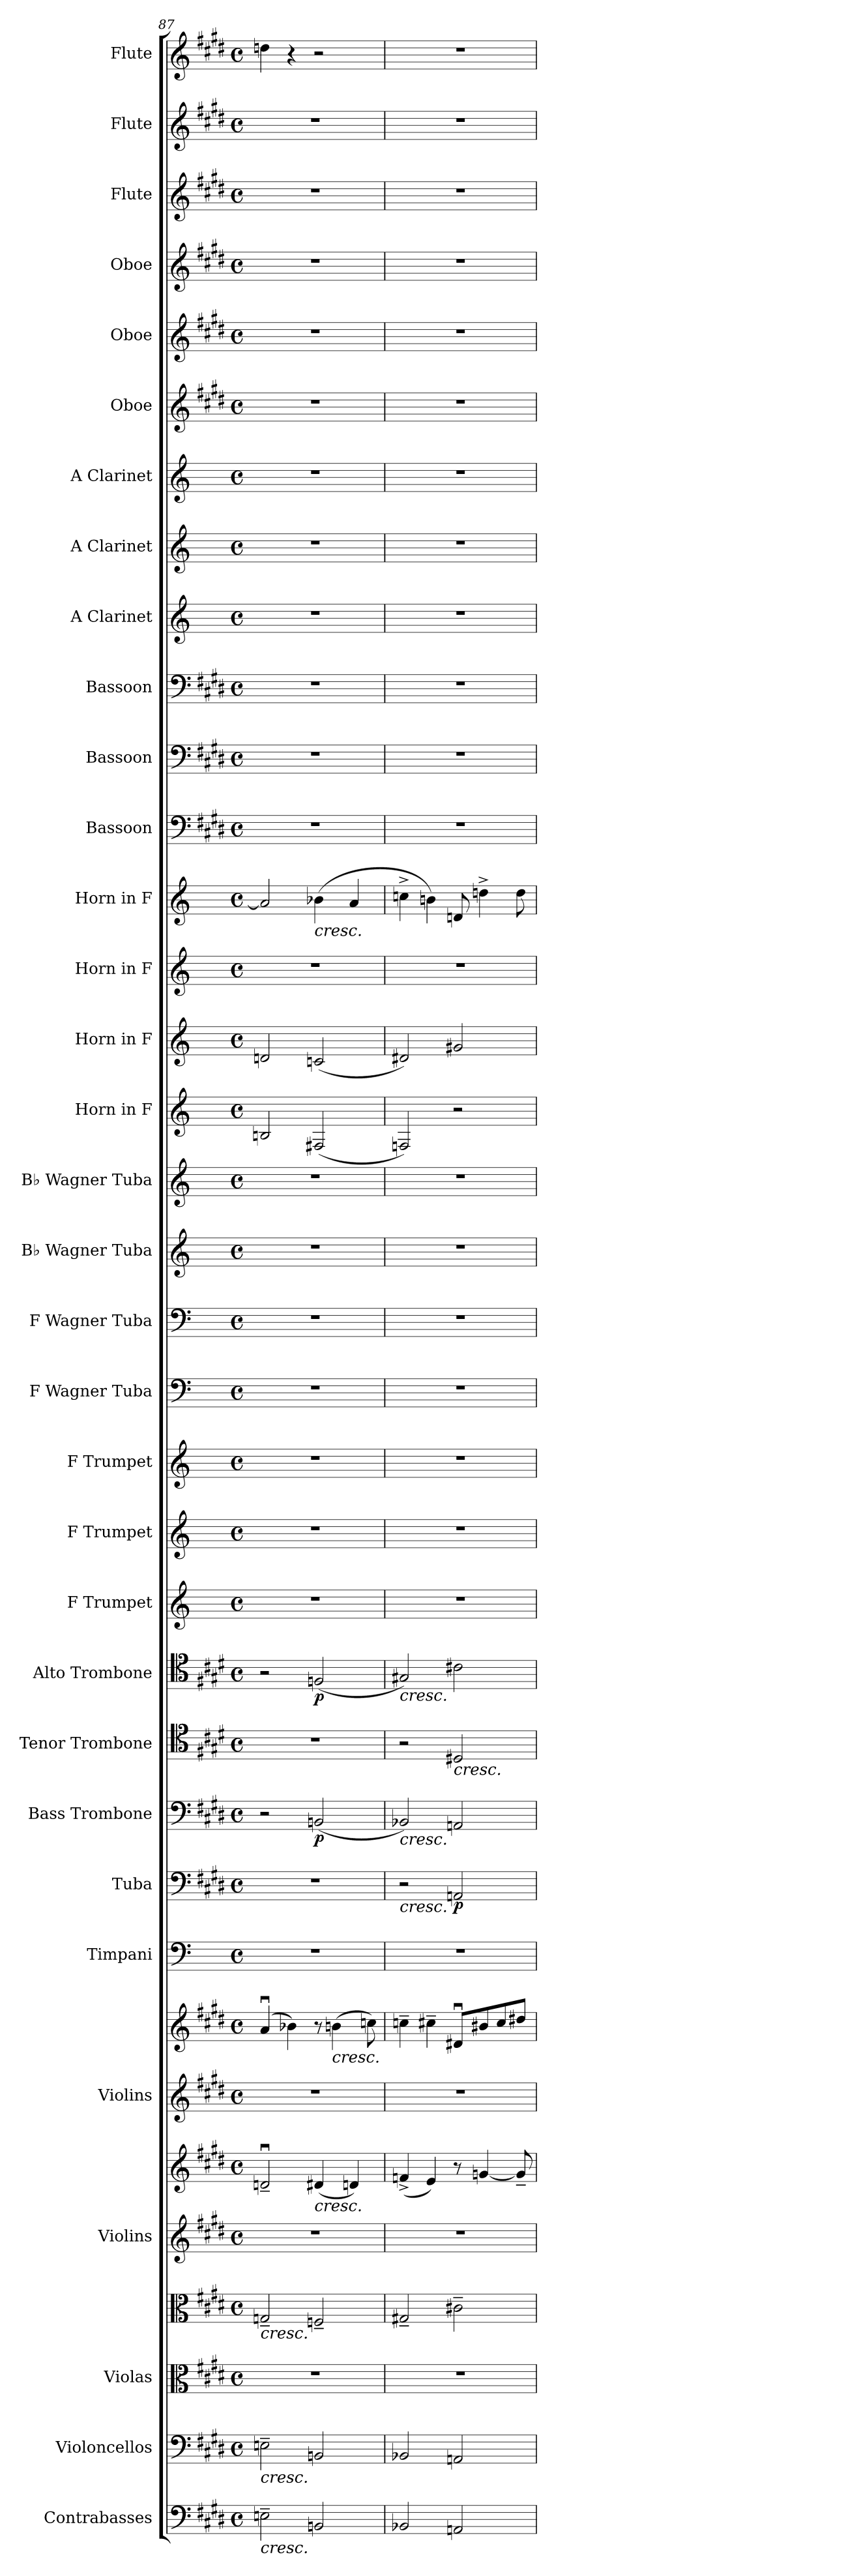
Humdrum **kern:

**kern	**kern	**kern	**kern	**kern	**kern	**kern	**kern	**kern	**kern	**dynam	**kern	**dynam	**kern	**kern	**dynam	**kern	**kern	**kern	**kern	**kern	**kern	**kern	**kern	**kern	**kern	**kern	**kern	**kern	**kern	**kern	**kern	**kern	**kern	**kern	**kern	**kern	**kern	**kern
*part33	*part32	*part31	*part31	*part30	*part30	*part29	*part29	*part28	*part27	*part27	*part26	*part26	*part25	*part24	*part24	*part23	*part22	*part21	*part20	*part19	*part18	*part17	*part16	*part15	*part14	*part13	*part12	*part11	*part10	*part9	*part8	*part7	*part6	*part5	*part4	*part3	*part2	*part1
*staff36	*staff35	*staff34	*staff33	*staff32	*staff31	*staff30	*staff29	*staff28	*staff27	*staff27	*staff26	*staff26	*staff25	*staff24	*staff24	*staff23	*staff22	*staff21	*staff20	*staff19	*staff18	*staff17	*staff16	*staff15	*staff14	*staff13	*staff12	*staff11	*staff10	*staff9	*staff8	*staff7	*staff6	*staff5	*staff4	*staff3	*staff2	*staff1
*I"Contrabasses	*I"Violoncellos	*I"Violas	*	*I"Violins	*	*I"Violins	*	*I"Timpani	*I"Tuba	*	*I"Bass Trombone	*	*I"Tenor Trombone	*I"Alto Trombone	*	*I"F Trumpet	*I"F Trumpet	*I"F Trumpet	*I"F Wagner Tuba	*I"F Wagner Tuba	*I"B♭ Wagner Tuba	*I"B♭ Wagner Tuba	*I"Horn in F	*I"Horn in F	*I"Horn in F	*I"Horn in F	*I"Bassoon	*I"Bassoon	*I"Bassoon	*I"A Clarinet	*I"A Clarinet	*I"A Clarinet	*I"Oboe	*I"Oboe	*I"Oboe	*I"Flute	*I"Flute	*I"Flute
*I'Cbs.	*I'Vcs.	*I'Vlas.	*	*I'Vlns.	*	*I'Vlns.	*	*I'Timp.	*I'Tba.	*	*I'B. Tbn.	*	*I'T. Tbn.	*I'A. Tbn.	*	*I'F Tpt.	*I'F Tpt.	*I'F Tpt.	*I'F Wag. Tu.	*I'F Wag. Tu.	*I'B♭ Wag. Tu.	*I'B♭ Wag. Tu.	*	*	*	*	*I'Bsn.	*I'Bsn.	*I'Bsn.	*I'A Cl.	*I'A Cl.	*I'A Cl.	*I'Ob.	*I'Ob.	*I'Ob.	*I'Fl.	*I'Fl.	*I'Fl.
*clefF4	*clefF4	*clefC3	*clefC3	*clefG2	*clefG2	*clefG2	*clefG2	*clefF4	*clefF4	*	*clefF4	*	*clefC4	*clefC4	*	*clefG2	*clefG2	*clefG2	*clefF4	*clefF4	*clefG2	*clefG2	*clefG2	*clefG2	*clefG2	*clefG2	*clefF4	*clefF4	*clefF4	*clefG2	*clefG2	*clefG2	*clefG2	*clefG2	*clefG2	*clefG2	*clefG2	*clefG2
*ITrd7c12	*	*	*	*	*	*	*	*	*	*	*	*	*	*	*	*ITrd-3c-5	*ITrd-3c-5	*ITrd-3c-5	*ITrd4c7	*ITrd4c7	*ITrd1c2	*ITrd1c2	*ITrd4c7	*ITrd4c7	*ITrd4c7	*ITrd4c7	*	*	*	*ITrd1c2	*ITrd1c2	*ITrd1c2	*	*	*	*	*	*
*k[f#c#g#d#]	*k[f#c#g#d#]	*k[f#c#g#d#]	*k[f#c#g#d#]	*k[f#c#g#d#]	*k[f#c#g#d#]	*k[f#c#g#d#]	*k[f#c#g#d#]	*k[]	*k[f#c#g#d#]	*	*k[f#c#g#d#]	*	*k[f#c#g#d#]	*k[f#c#g#d#]	*	*k[b-]	*k[b-]	*k[b-]	*k[b-]	*k[b-]	*k[b-e-]	*k[b-e-]	*k[b-]	*k[b-]	*k[b-]	*k[b-]	*k[f#c#g#d#]	*k[f#c#g#d#]	*k[f#c#g#d#]	*k[b-e-]	*k[b-e-]	*k[b-e-]	*k[f#c#g#d#]	*k[f#c#g#d#]	*k[f#c#g#d#]	*k[f#c#g#d#]	*k[f#c#g#d#]	*k[f#c#g#d#]
*M4/4	*M4/4	*M4/4	*M4/4	*M4/4	*M4/4	*M4/4	*M4/4	*M4/4	*M4/4	*	*M4/4	*	*M4/4	*M4/4	*	*M4/4	*M4/4	*M4/4	*M4/4	*M4/4	*M4/4	*M4/4	*M4/4	*M4/4	*M4/4	*M4/4	*M4/4	*M4/4	*M4/4	*M4/4	*M4/4	*M4/4	*M4/4	*M4/4	*M4/4	*M4/4	*M4/4	*M4/4
*met(c)	*met(c)	*met(c)	*met(c)	*met(c)	*met(c)	*met(c)	*met(c)	*met(c)	*met(c)	*	*met(c)	*	*met(c)	*met(c)	*	*met(c)	*met(c)	*met(c)	*met(c)	*met(c)	*met(c)	*met(c)	*met(c)	*met(c)	*met(c)	*met(c)	*met(c)	*met(c)	*met(c)	*met(c)	*met(c)	*met(c)	*met(c)	*met(c)	*met(c)	*met(c)	*met(c)	*met(c)
=87	=87	=87	=87	=87	=87	=87	=87	=87	=87	=87	=87	=87	=87	=87	=87	=87	=87	=87	=87	=87	=87	=87	=87	=87	=87	=87	=87	=87	=87	=87	=87	=87	=87	=87	=87	=87	=87	=87
!	!	!	!LO:TX:b:i:t=cresc.	!	!	!	!	!	!	!	!	!	!	!	!	!	!	!	!	!	!	!	!	!	!	!	!	!	!	!	!	!	!	!	!	!	!	!
!	!LO:TX:b:i:t=cresc.	!	!	!	!	!	!	!	!	!	!	!	!	!	!	!	!	!	!	!	!	!	!	!	!	!	!	!	!	!	!	!	!	!	!	!	!	!
!LO:TX:b:i:t=cresc.	!	!	!	!	!	!	!	!	!	!	!	!	!	!	!	!	!	!	!	!	!	!	!	!	!	!	!	!	!	!	!	!	!	!	!	!	!	!
2EEn~\	2En~\	1r	2Gn~/	1r	2dnu~/	1r	(>4au/	1r	1r	.	2r	.	1r	2r	.	1r	1r	1r	1r	1r	1r	1r	2En/	2Gn/	1r	2d/]	1r	1r	1r	1r	1r	1r	1r	1r	1r	1r	1r	4ddn\
.	.	.	.	.	.	.	4b-X\)	.	.	.	.	.	.	.	.	.	.	.	.	.	.	.	.	.	.	.	.	.	.	.	.	.	.	.	.	.	.	4r
!	!	!	!	!	!	!	!	!	!	!	!	!	!	!	!	!	!	!	!	!	!	!	!	!	!	!LO:TX:b:i:t=cresc.	!	!	!	!	!	!	!	!	!	!	!	!
!	!	!	!	!	!LO:TX:b:i:t=cresc.	!	!	!	!	!	!	!	!	!	!	!	!	!	!	!	!	!	!	!	!	!	!	!	!	!	!	!	!	!	!	!	!	!
!	!	!	!	!	!	!	!	!	!	!	!	!LO:DY:b	!	!	!LO:DY:b	!	!	!	!	!	!	!	!	!	!	!	!	!	!	!	!	!	!	!	!	!	!	!
2BBBn/	2BBn/	.	2Fn~/	.	(<4d#X/	.	8r	.	.	.	(<2BBn/	p	.	(<2Fn/	p	.	.	.	.	.	.	.	(<2BBn/	(<2Fn/	.	(>4e-X\	.	.	.	.	.	.	.	.	.	.	.	2r
!	!	!	!	!	!	!	!LO:TX:b:i:t=cresc.	!	!	!	!	!	!	!	!	!	!	!	!	!	!	!	!	!	!	!	!	!	!	!	!	!	!	!	!	!	!	!
.	.	.	.	.	.	.	(>4bn\	.	.	.	.	.	.	.	.	.	.	.	.	.	.	.	.	.	.	.	.	.	.	.	.	.	.	.	.	.	.	.
.	.	.	.	.	4dn/)	.	.	.	.	.	.	.	.	.	.	.	.	.	.	.	.	.	.	.	.	4d/	.	.	.	.	.	.	.	.	.	.	.	.
.	.	.	.	.	.	.	8ccn\)	.	.	.	.	.	.	.	.	.	.	.	.	.	.	.	.	.	.	.	.	.	.	.	.	.	.	.	.	.	.	.
=88	=88	=88	=88	=88	=88	=88	=88	=88	=88	=88	=88	=88	=88	=88	=88	=88	=88	=88	=88	=88	=88	=88	=88	=88	=88	=88	=88	=88	=88	=88	=88	=88	=88	=88	=88	=88	=88	=88
!	!	!	!	!	!	!	!	!	!	!	!	!	!	!LO:TX:b:i:t=cresc.	!	!	!	!	!	!	!	!	!	!	!	!	!	!	!	!	!	!	!	!	!	!	!	!
!	!	!	!	!	!	!	!	!	!	!	!LO:TX:b:i:t=cresc.	!	!	!	!	!	!	!	!	!	!	!	!	!	!	!	!	!	!	!	!	!	!	!	!	!	!	!
!	!	!	!	!	!	!	!	!	!LO:TX:b:i:t=cresc.	!	!	!	!	!	!	!	!	!	!	!	!	!	!	!	!	!	!	!	!	!	!	!	!	!	!	!	!	!
2BBB-X/	2BB-X/	1r	2G#X~/	1r	(<4fn^/	1r	4ccn~\	1r	2r	.	2BB-X/)	.	2r	2G#X/)	.	1r	1r	1r	1r	1r	1r	1r	2BB-X/)	2G#X/)	1r	4fn^\	1r	1r	1r	1r	1r	1r	1r	1r	1r	1r	1r	1r
.	.	.	.	.	4e/)	.	4cc#X~\	.	.	.	.	.	.	.	.	.	.	.	.	.	.	.	.	.	.	4en\)	.	.	.	.	.	.	.	.	.	.	.	.
!	!	!	!	!	!	!	!	!	!	!	!	!	!LO:TX:b:i:t=cresc.	!	!	!	!	!	!	!	!	!	!	!	!	!	!	!	!	!	!	!	!	!	!	!	!	!
!	!	!	!	!	!	!	!	!	!	!LO:DY:b	!	!	!	!	!	!	!	!	!	!	!	!	!	!	!	!	!	!	!	!	!	!	!	!	!	!	!	!
2AAAn/	2AAn/	.	2c#X~\	.	8r	.	8d#Xu/L	.	2AAn/	p	2AAn/	.	2D#X/	2c#X\	.	.	.	.	.	.	.	.	2r	2c#X/	.	8Gn/	.	.	.	.	.	.	.	.	.	.	.	.
.	.	.	.	.	[4gn/	.	8b#X/	.	.	.	.	.	.	.	.	.	.	.	.	.	.	.	.	.	.	4gn^\	.	.	.	.	.	.	.	.	.	.	.	.
.	.	.	.	.	.	.	8cc#/	.	.	.	.	.	.	.	.	.	.	.	.	.	.	.	.	.	.	.	.	.	.	.	.	.	.	.	.	.	.	.
.	.	.	.	.	8g~/]	.	8dd#X/J	.	.	.	.	.	.	.	.	.	.	.	.	.	.	.	.	.	.	8g\	.	.	.	.	.	.	.	.	.	.	.	.
=	=	=	=	=	=	=	=	=	=	=	=	=	=	=	=	=	=	=	=	=	=	=	=	=	=	=	=	=	=	=	=	=	=	=	=	=	=	=
*-	*-	*-	*-	*-	*-	*-	*-	*-	*-	*-	*-	*-	*-	*-	*-	*-	*-	*-	*-	*-	*-	*-	*-	*-	*-	*-	*-	*-	*-	*-	*-	*-	*-	*-	*-	*-	*-	*-
